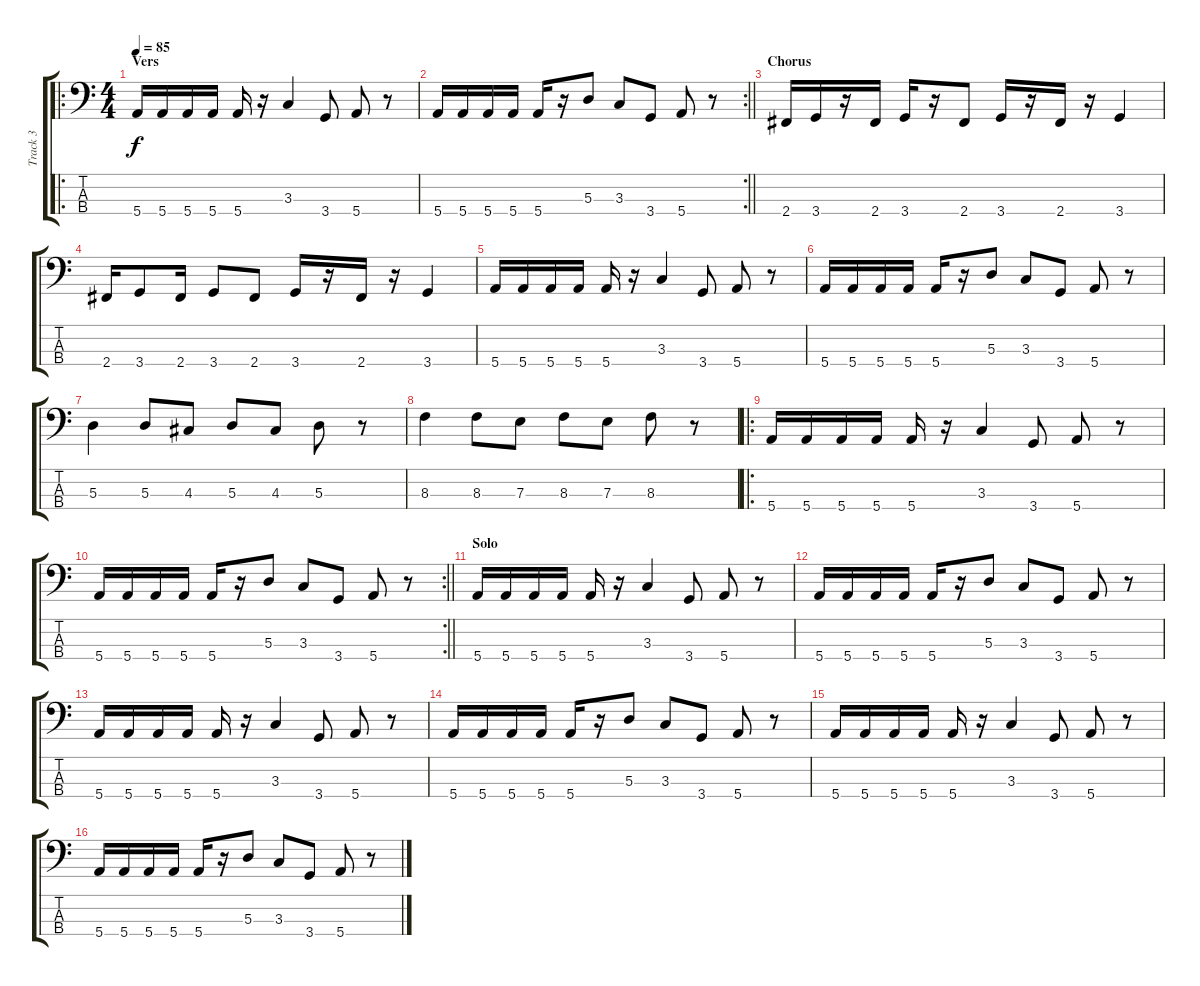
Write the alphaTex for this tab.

\track ("Track 3" "Track 3") {instrument electricbassfinger}
\staff {score tabs}
\tuning (G2 D2 A1 E1) {hide}
\ro
\ts (4 4)
\section ("" "Vers")
\tempo 85
\clef f4
\ks c
5.4.16{dy f} 5.4.16 5.4.16 5.4.16 5.4.16 r.16 3.3.4 3.4.8 5.4.8 r.8 |
\rc 2
\barLineRight lightlight
5.4.16 5.4.16 5.4.16 5.4.16 5.4.16 r.16 5.3.8 3.3.8 3.4.8 5.4.8 r.8 |
\section ("" "Chorus")
2.4.16 3.4.16 r.16 2.4.16 3.4.16 r.16 2.4.8 3.4.16 r.16 2.4.16 r.16 3.4.4 |
2.4.16 3.4.8 2.4.16 3.4.8 2.4.8 3.4.16 r.16 2.4.16 r.16 3.4.4 |
5.4.16 5.4.16 5.4.16 5.4.16 5.4.16 r.16 3.3.4 3.4.8 5.4.8 r.8 |
5.4.16 5.4.16 5.4.16 5.4.16 5.4.16 r.16 5.3.8 3.3.8 3.4.8 5.4.8 r.8 |
5.3.4 5.3.8 4.3.8 5.3.8 4.3.8 5.3.8 r.8 |
8.3.4 8.3.8 7.3.8 8.3.8 7.3.8 8.3.8 r.8 |
\ro
5.4.16 5.4.16 5.4.16 5.4.16 5.4.16 r.16 3.3.4 3.4.8 5.4.8 r.8 |
\rc 2
\barLineRight lightlight
5.4.16 5.4.16 5.4.16 5.4.16 5.4.16 r.16 5.3.8 3.3.8 3.4.8 5.4.8 r.8 |
\section ("" "Solo")
5.4.16 5.4.16 5.4.16 5.4.16 5.4.16 r.16 3.3.4 3.4.8 5.4.8 r.8 |
5.4.16 5.4.16 5.4.16 5.4.16 5.4.16 r.16 5.3.8 3.3.8 3.4.8 5.4.8 r.8 |
5.4.16 5.4.16 5.4.16 5.4.16 5.4.16 r.16 3.3.4 3.4.8 5.4.8 r.8 |
5.4.16 5.4.16 5.4.16 5.4.16 5.4.16 r.16 5.3.8 3.3.8 3.4.8 5.4.8 r.8 |
5.4.16 5.4.16 5.4.16 5.4.16 5.4.16 r.16 3.3.4 3.4.8 5.4.8 r.8 |
5.4.16 5.4.16 5.4.16 5.4.16 5.4.16 r.16 5.3.8 3.3.8 3.4.8 5.4.8 r.8
